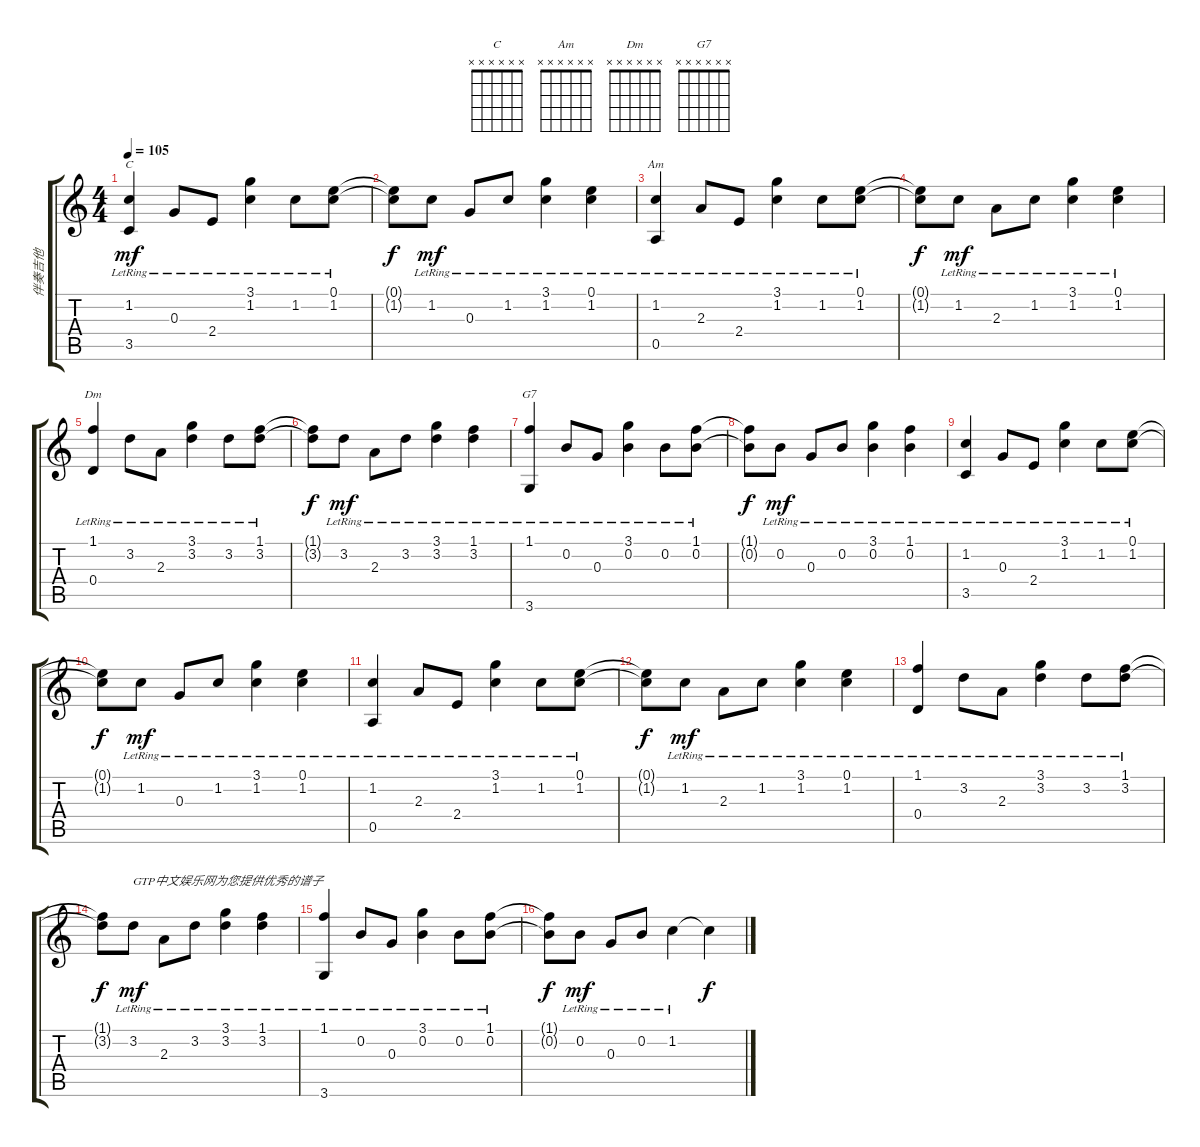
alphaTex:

\track ("伴奏吉他" "伴奏吉他") {instrument acousticguitarnylon}
\staff {score tabs}
\tuning (E4 B3 G3 D3 A2 E2) {hide}
\chord ("C" x x x x x x)
\chord ("Am" x x x x x x)
\chord ("Dm" x x x x x x)
\chord ("G7" x x x x x x)
\ts (4 4)
\tempo 105
\clef g2
\ks c
(1.2{lr} 3.5{lr}).4{ch "C" dy mf} 0.3{lr}.8 2.4{lr}.8 (3.1{lr} 1.2{lr}).4 1.2{lr}.8 (0.1{lr} 1.2{lr}).8 |
(0.1{t} 1.2{t}).8{dy f} 1.2{lr}.8{dy mf beam split} 0.3{lr}.8 1.2{lr}.8 (3.1{lr} 1.2{lr}).4 (0.1{lr} 1.2{lr}).4 |
(1.2{lr} 0.5{lr}).4{ch "Am"} 2.3{lr}.8 2.4{lr}.8 (3.1{lr} 1.2{lr}).4 1.2{lr}.8 (0.1{lr} 1.2{lr}).8 |
(0.1{t} 1.2{t}).8{dy f} 1.2{lr}.8{dy mf beam split} 2.3{lr}.8 1.2{lr}.8 (3.1{lr} 1.2{lr}).4 (0.1{lr} 1.2{lr}).4 |
(1.1{lr} 0.4{lr}).4{ch "Dm"} 3.2{lr}.8 2.3{lr}.8 (3.1{lr} 3.2{lr}).4 3.2{lr}.8 (1.1{lr} 3.2{lr}).8 |
(1.1{t} 3.2{t}).8{dy f} 3.2{lr}.8{dy mf beam split} 2.3{lr}.8 3.2{lr}.8 (3.1{lr} 3.2{lr}).4 (1.1{lr} 3.2{lr}).4 |
(1.1{lr} 3.6{lr}).4{ch "G7"} 0.2{lr}.8 0.3{lr}.8 (3.1{lr} 0.2{lr}).4 0.2{lr}.8 (1.1{lr} 0.2{lr}).8 |
(1.1{t} 0.2{t}).8{dy f} 0.2{lr}.8{dy mf beam split} 0.3{lr}.8 0.2{lr}.8 (3.1{lr} 0.2{lr}).4 (1.1{lr} 0.2{lr}).4 |
(1.2{lr} 3.5{lr}).4 0.3{lr}.8 2.4{lr}.8 (3.1{lr} 1.2{lr}).4 1.2{lr}.8 (0.1{lr} 1.2{lr}).8 |
(0.1{t} 1.2{t}).8{dy f} 1.2{lr}.8{dy mf beam split} 0.3{lr}.8 1.2{lr}.8 (3.1{lr} 1.2{lr}).4 (0.1{lr} 1.2{lr}).4 |
(1.2{lr} 0.5{lr}).4 2.3{lr}.8 2.4{lr}.8 (3.1{lr} 1.2{lr}).4 1.2{lr}.8 (0.1{lr} 1.2{lr}).8 |
(0.1{t} 1.2{t}).8{dy f} 1.2{lr}.8{dy mf beam split} 2.3{lr}.8 1.2{lr}.8 (3.1{lr} 1.2{lr}).4 (0.1{lr} 1.2{lr}).4 |
(1.1{lr} 0.4{lr}).4 3.2{lr}.8 2.3{lr}.8 (3.1{lr} 3.2{lr}).4 3.2{lr}.8 (1.1{lr} 3.2{lr}).8 |
(1.1{t} 3.2{t}).8{dy f} 3.2{lr}.8{txt "GTP中文娱乐网为您提供优秀的谱子" dy mf beam split} 2.3{lr}.8 3.2{lr}.8 (3.1{lr} 3.2{lr}).4 (1.1{lr} 3.2{lr}).4 |
(1.1{lr} 3.6{lr}).4 0.2{lr}.8 0.3{lr}.8 (3.1{lr} 0.2{lr}).4 0.2{lr}.8 (1.1{lr} 0.2{lr}).8 |
(1.1{t} 0.2{t}).8{dy f} 0.2{lr}.8{dy mf beam split} 0.3{lr}.8 0.2{lr}.8 1.2{lr}.4 1.2{t}.4{dy f}
